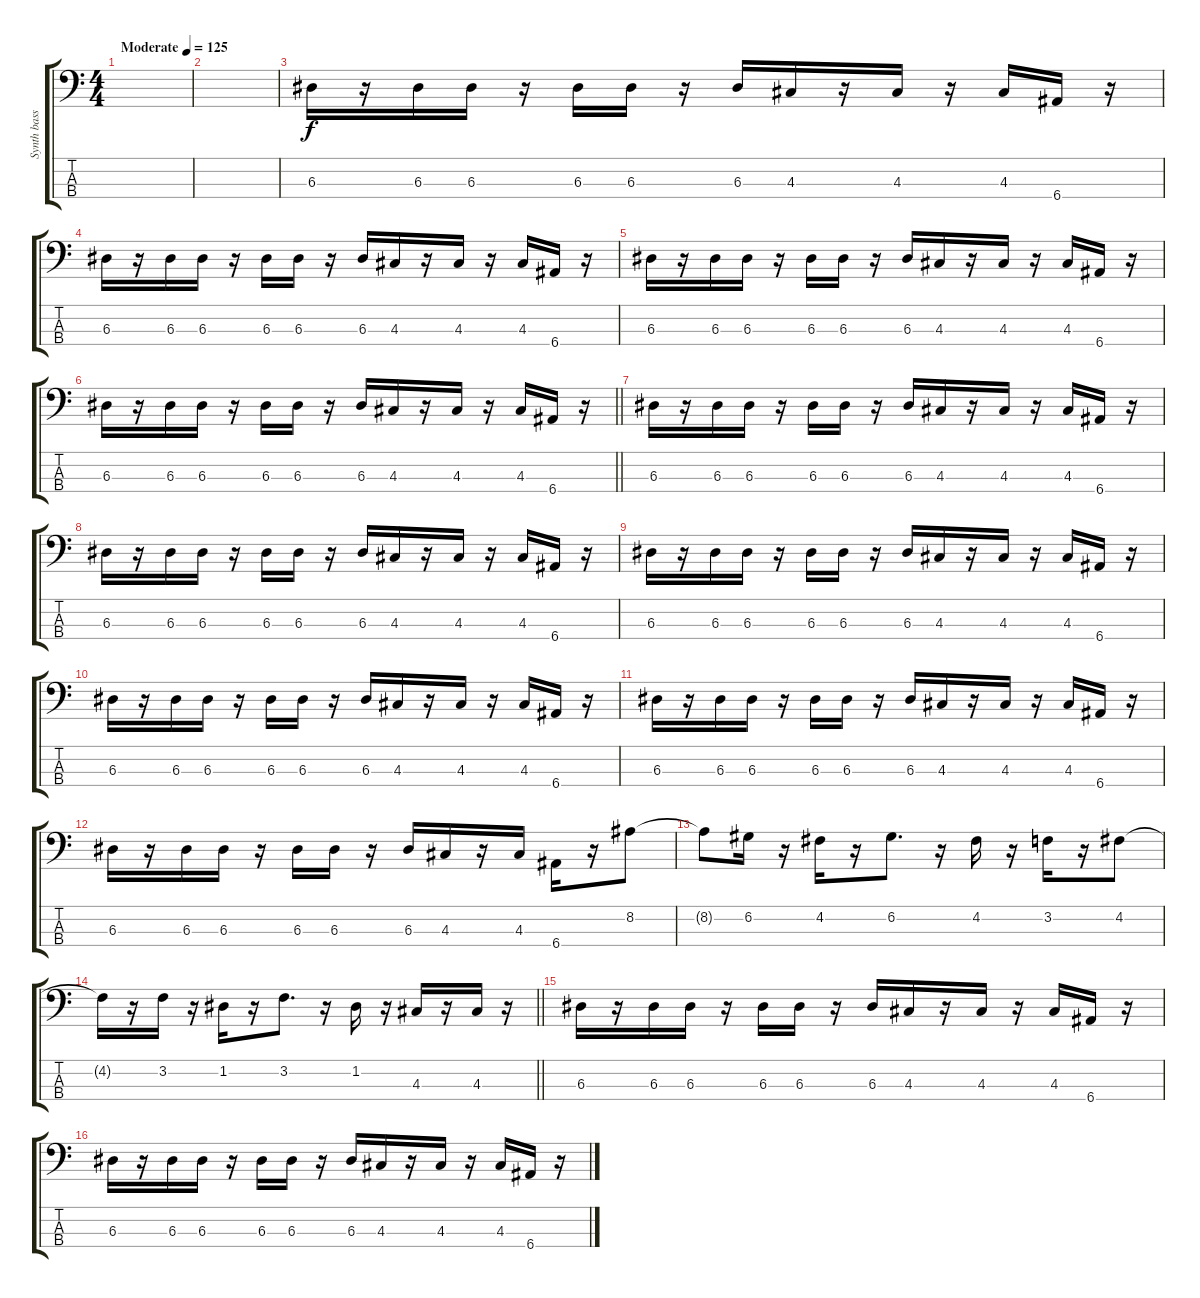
\track ("Synth bass 1" "Synth bass") {instrument synthbass1}
\staff {score tabs}
\tuning (G2 D2 A1 E1) {hide}
\ts (4 4)
\tempo (125 "Moderate")
\clef f4
\ks c
|
|
6.3.16 r.16 6.3.16 6.3.16 r.16 6.3.16 6.3.16 r.16 6.3.16 4.3.16 r.16 4.3.16 r.16 4.3.16 6.4.16 r.16 |
6.3.16 r.16 6.3.16 6.3.16 r.16 6.3.16 6.3.16 r.16 6.3.16 4.3.16 r.16 4.3.16 r.16 4.3.16 6.4.16 r.16 |
6.3.16 r.16 6.3.16 6.3.16 r.16 6.3.16 6.3.16 r.16 6.3.16 4.3.16 r.16 4.3.16 r.16 4.3.16 6.4.16 r.16 |
\barLineRight lightlight
6.3.16 r.16 6.3.16 6.3.16 r.16 6.3.16 6.3.16 r.16 6.3.16 4.3.16 r.16 4.3.16 r.16 4.3.16 6.4.16 r.16 |
6.3.16 r.16 6.3.16 6.3.16 r.16 6.3.16 6.3.16 r.16 6.3.16 4.3.16 r.16 4.3.16 r.16 4.3.16 6.4.16 r.16 |
6.3.16 r.16 6.3.16 6.3.16 r.16 6.3.16 6.3.16 r.16 6.3.16 4.3.16 r.16 4.3.16 r.16 4.3.16 6.4.16 r.16 |
6.3.16 r.16 6.3.16 6.3.16 r.16 6.3.16 6.3.16 r.16 6.3.16 4.3.16 r.16 4.3.16 r.16 4.3.16 6.4.16 r.16 |
6.3.16 r.16 6.3.16 6.3.16 r.16 6.3.16 6.3.16 r.16 6.3.16 4.3.16 r.16 4.3.16 r.16 4.3.16 6.4.16 r.16 |
6.3.16 r.16 6.3.16 6.3.16 r.16 6.3.16 6.3.16 r.16 6.3.16 4.3.16 r.16 4.3.16 r.16 4.3.16 6.4.16 r.16 |
6.3.16 r.16 6.3.16 6.3.16 r.16 6.3.16 6.3.16 r.16 6.3.16 4.3.16 r.16 4.3.16 6.4.16 r.16 8.2.8 |
8.2{t}.8 6.2.16 r.16 4.2.16 r.16 6.2.8{d} r.16 4.2.16 r.16 3.2.16 r.16 4.2.8 |
\barLineRight lightlight
4.2{t}.16 r.16 3.2.16 r.16 1.2.16 r.16 3.2.8{d} r.16 1.2.16 r.16 4.3.16 r.16 4.3.16 r.16 |
6.3.16 r.16 6.3.16 6.3.16 r.16 6.3.16 6.3.16 r.16 6.3.16 4.3.16 r.16 4.3.16 r.16 4.3.16 6.4.16 r.16 |
6.3.16 r.16 6.3.16 6.3.16 r.16 6.3.16 6.3.16 r.16 6.3.16 4.3.16 r.16 4.3.16 r.16 4.3.16 6.4.16 r.16
